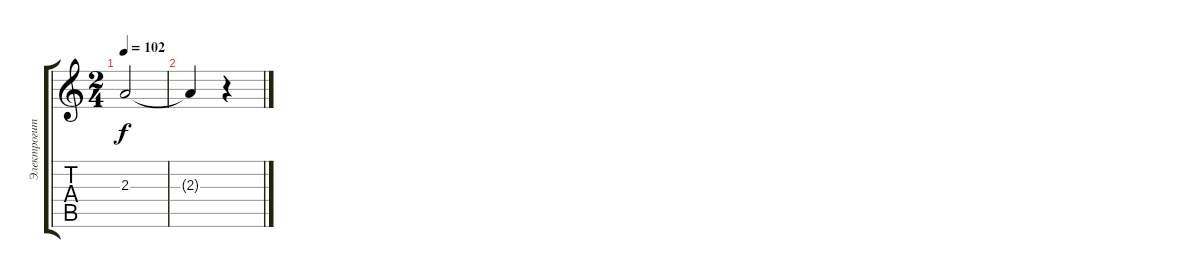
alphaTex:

\track ("Электрогитара" "Электрогит") {instrument distortionguitar}
\staff {score tabs}
\tuning (E4 B3 G3 D3 A2 E2) {hide}
\ts (2 4)
\tempo 102
\clef g2
\ks c
2.3{t}.2{dy f} |
2.3{t}.4 r.4
